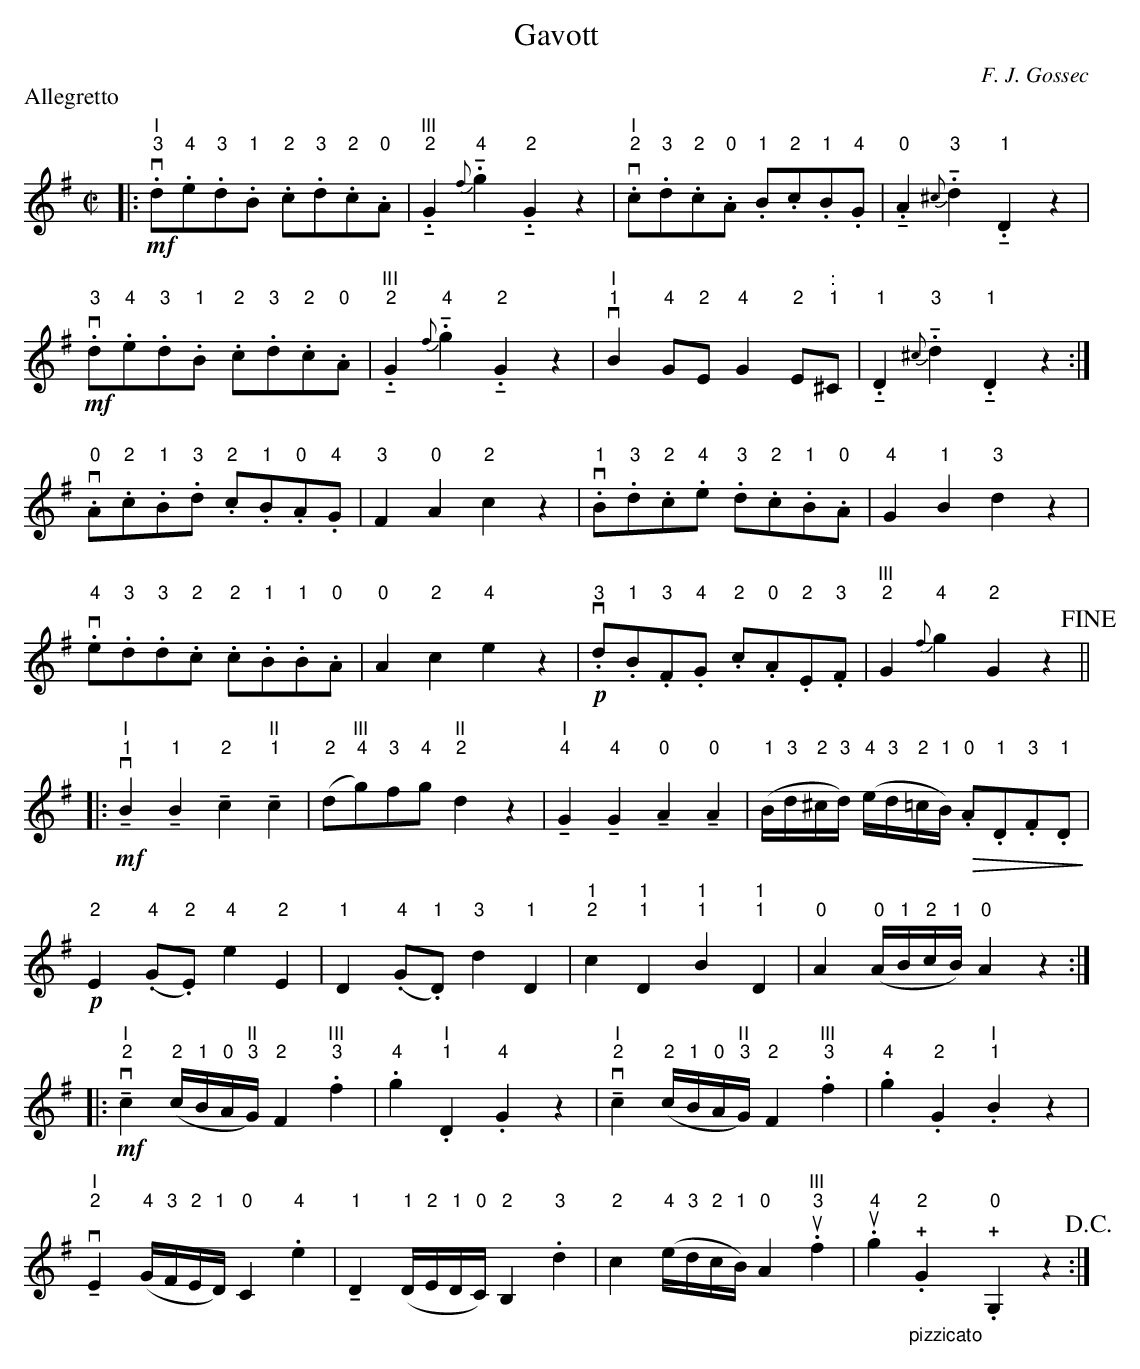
X:1
T: Gavott
C: F. J. Gossec
C:
P: Allegretto
M: C|
L: 1/8
K: G
|: +mf+ v"I""3".d"4".e"3".d"1".B "2".c"3".d"2".c"0".A | .!tenuto!"III""2"G2{f}.!tenuto!"4"g2.!tenuto!"2"G2z2 | v"I""2".c"3".d"2".c"0".A "1".B"2".c"1".B"4".G | .!tenuto!"0"A2{^c}.!tenuto!"3"d2.!tenuto!"1"D2z2 |
+mf+ v"3".d"4".e"3".d"1".B "2".c"3".d"2".c"0".A | .!tenuto!"III""2"G2{f}.!tenuto!"4"g2.!tenuto!"2"G2z2 | v"I""1"B2"4"G"2"E"4"G2"2"E":""1"^C | .!tenuto!"1"D2{^c}.!tenuto!"3"d2.!tenuto!"1"D2z2 :|
v" ""0".A"2".c"1".B"3".d "2".c"1".B"0".A"4".G | "3"F2"0"A2"2"c2z2 | v"1".B"3".d"2".c"4".e "3".d"2".c"1".B"0".A | "4"G2"1"B2"3"d2z2 |
v" ""4".e"3".d"3".d"2".c "2".c"1".B"1".B"0".A | "0"A2"2"c2"4"e2z2 | +p+ v"3".d"1".B"3".F"4".G "2".c"0".A"2".E"3".F | "III""2"G2{f}"4"g2"2"G2z2 !fine! ||
|: +mf+ v!tenuto!"I""1"B2!tenuto!"1"B2!tenuto!"2"c2!tenuto!"II""1"c2 | ("2"d"III""4"g)"3"f"4"g"II""2"d2z2 | !tenuto!"I""4"G2!tenuto!"4"G2!tenuto!"0"A2!tenuto!"0"A2 | ("1"B/"3"d/"2"^c/"3"d/) ("4"e/"3"d/"2"=c/"1"B/) !diminuendo(!"0".A"1".D"3".F"1".D!diminuendo)! |
+p+ "2"E2("4".G"2".E)"4"e2"2"E2 | "1"D2("4".G"1".D)"3"d2"1"D2 | "1""2"c2"1""1"D2"1""1"B2"1""1"D2 | "0"A2("0"A/"1"B/"2"c/"1"B/)"0"A2z2 :|
|: +mf+ v!tenuto!"I""2"c2("2"c/"1"B/"0"A/"II""3"G/)"2"F2"III""3".f2 | "4".g2"I""1".D2"4".G2z2 | v!tenuto!"I""2"c2("2"c/"1"B/"0"A/"II""3"G/)"2"F2"III""3".f2 | "4".g2"2".G2"I""1".B2z2 |
v!tenuto!"I""2"E2("4"G/"3"F/"2"E/"1"D/)"0"C2"4".e2 | !tenuto!"1"D2("1"D/"2"E/"1"D/"0"C/)"2"B,2"3".d2 | "2"c2("4"e/"3"d/"2"c/"1"B/)"0"A2"III""3"u.f2 | "4"u.g2"_pizzicato"!plus!"2".G2"0"!plus!.G,2z2 !D.C.! :|
